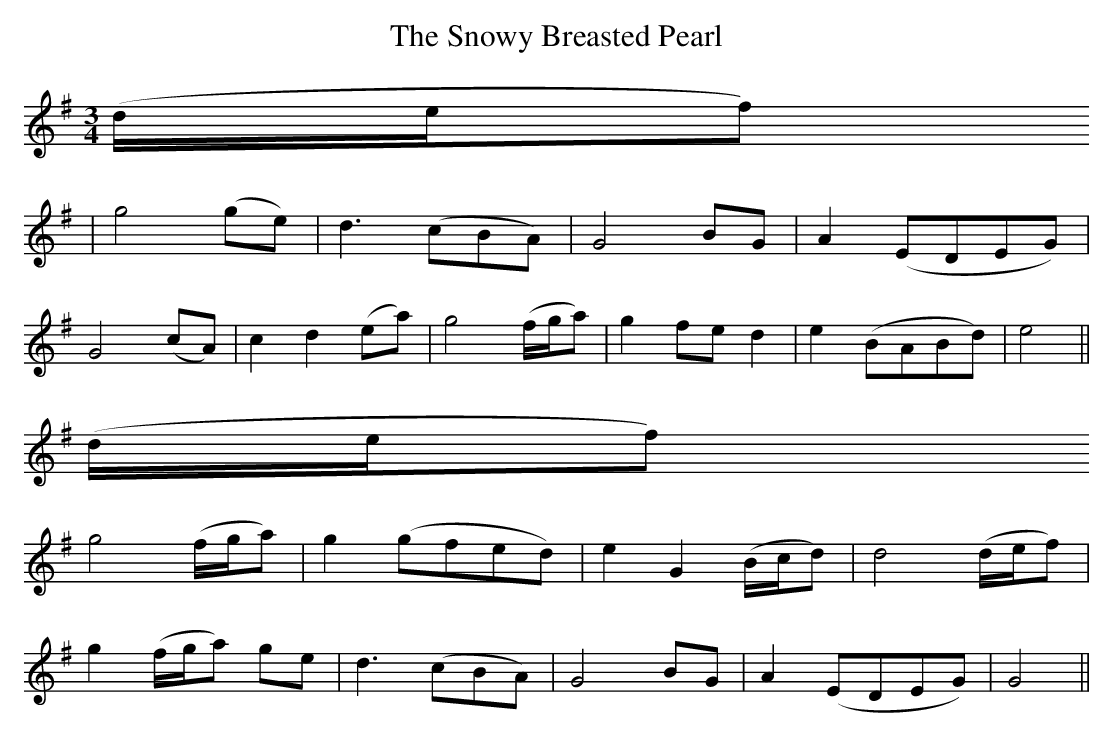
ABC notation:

X:1
T: The Snowy Breasted Pearl
M: 3/4
L: 1/8
K: G
(d/2e/2f)
| g4 (ge) | d3 (cBA) | G4 BG | A2 (EDEG) |
G4 (cA) | c2 d2 (ea) | g4 (f/2g/2a) | g2 fe d2 | e2 (BABd) | e4 ||
(d/2e/2f)
g4 (f/2g/2a) | g2 (gfed) | e2 G2 (B/2c/2d) | d4 (d/2e/2f) |
g2 (f/2g/2a) ge | d3 (cBA) | G4 BG | A2 (EDEG) | G4 ||
